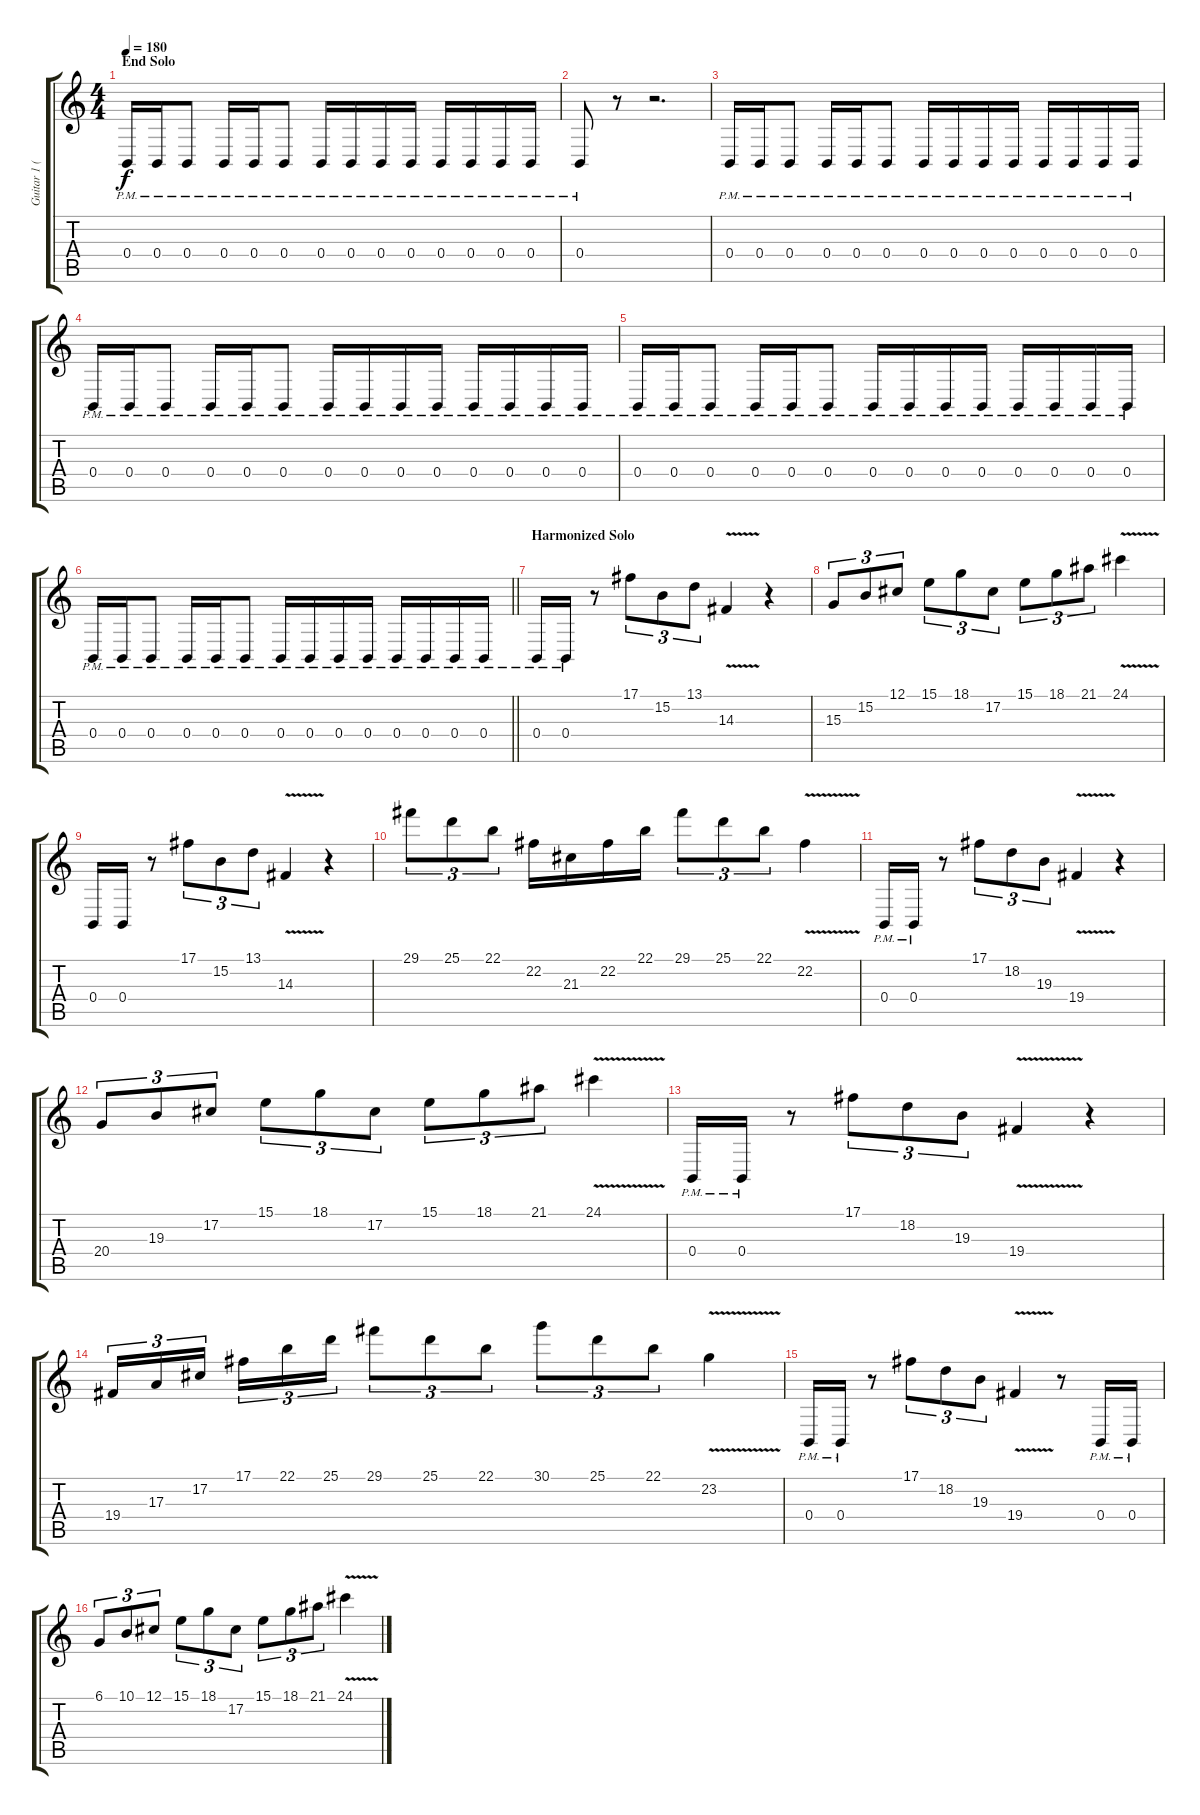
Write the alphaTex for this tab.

\track ("Guitar 1 (Right)" "Guitar 1 (") {solo instrument brightacousticpiano}
\staff {score tabs}
\tuning (Db4 Ab3 E3 B2 Gb2 B1) {hide}
\ts (4 4)
\section ("" "End Solo")
\tempo 170
\tempo 180
\clef g2
\ks c
0.4{pm}.16{dy f} 0.4{pm}.16 0.4{pm}.8 0.4{pm}.16 0.4{pm}.16 0.4{pm}.8 0.4{pm}.16 0.4{pm}.16 0.4{pm}.16 0.4{pm}.16 0.4{pm}.16 0.4{pm}.16 0.4{pm}.16 0.4{pm}.16 |
0.4{pm}.8 r.8 r.2{d} |
0.4{pm}.16 0.4{pm}.16 0.4{pm}.8 0.4{pm}.16 0.4{pm}.16 0.4{pm}.8 0.4{pm}.16 0.4{pm}.16 0.4{pm}.16 0.4{pm}.16 0.4{pm}.16 0.4{pm}.16 0.4{pm}.16 0.4{pm}.16 |
0.4{pm}.16 0.4{pm}.16 0.4{pm}.8 0.4{pm}.16 0.4{pm}.16 0.4{pm}.8 0.4{pm}.16 0.4{pm}.16 0.4{pm}.16 0.4{pm}.16 0.4{pm}.16 0.4{pm}.16 0.4{pm}.16 0.4{pm}.16 |
0.4{pm}.16 0.4{pm}.16 0.4{pm}.8 0.4{pm}.16 0.4{pm}.16 0.4{pm}.8 0.4{pm}.16 0.4{pm}.16 0.4{pm}.16 0.4{pm}.16 0.4{pm}.16 0.4{pm}.16 0.4{pm}.16 0.4{pm}.16 |
\barLineRight lightlight
0.4{pm}.16 0.4{pm}.16 0.4{pm}.8 0.4{pm}.16 0.4{pm}.16 0.4{pm}.8 0.4{pm}.16 0.4{pm}.16 0.4{pm}.16 0.4{pm}.16 0.4{pm}.16 0.4{pm}.16 0.4{pm}.16 0.4{pm}.16 |
\section ("" "Harmonized Solo")
0.4{pm}.16 0.4{pm}.16 r.8 17.1.8{tu (3 2)} 15.2.8{tu (3 2)} 13.1.8{tu (3 2)} 14.3{v}.4 r.4 |
15.3.8{tu (3 2)} 15.2.8{tu (3 2)} 12.1.8{tu (3 2)} 15.1.8{tu (3 2)} 18.1.8{tu (3 2)} 17.2.8{tu (3 2)} 15.1.8{tu (3 2)} 18.1.8{tu (3 2)} 21.1.8{tu (3 2)} 24.1{v}.4 |
0.4.16 0.4.16 r.8 17.1.8{tu (3 2)} 15.2.8{tu (3 2)} 13.1.8{tu (3 2)} 14.3{v}.4 r.4 |
29.1.8{tu (3 2)} 25.1.8{tu (3 2)} 22.1.8{tu (3 2)} 22.2.16 21.3.16 22.2.16 22.1.16 29.1.8{tu (3 2)} 25.1.8{tu (3 2)} 22.1.8{tu (3 2)} 22.2{v}.4 |
0.4{pm}.16 0.4{pm}.16 r.8 17.1.8{tu (3 2)} 18.2.8{tu (3 2)} 19.3.8{tu (3 2)} 19.4{v}.4 r.4 |
20.4.8{tu (3 2)} 19.3.8{tu (3 2)} 17.2.8{tu (3 2)} 15.1.8{tu (3 2)} 18.1.8{tu (3 2)} 17.2.8{tu (3 2)} 15.1.8{tu (3 2)} 18.1.8{tu (3 2)} 21.1.8{tu (3 2)} 24.1{v}.4 |
0.4{pm}.16 0.4{pm}.16 r.8 17.1.8{tu (3 2)} 18.2.8{tu (3 2)} 19.3.8{tu (3 2)} 19.4{v}.4 r.4 |
19.4.16{tu (3 2)} 17.3.16{tu (3 2)} 17.2.16{tu (3 2) beam splitsecondary} 17.1.16{tu (3 2)} 22.1.16{tu (3 2)} 25.1.16{tu (3 2)} 29.1.8{tu (3 2)} 25.1.8{tu (3 2)} 22.1.8{tu (3 2)} 30.1.8{tu (3 2)} 25.1.8{tu (3 2)} 22.1.8{tu (3 2)} 23.2{v}.4 |
0.4{pm}.16 0.4{pm}.16 r.8 17.1.8{tu (3 2)} 18.2.8{tu (3 2)} 19.3.8{tu (3 2)} 19.4{v}.4 r.8 0.4{pm}.16 0.4{pm}.16 |
6.1.8{tu (3 2)} 10.1.8{tu (3 2)} 12.1.8{tu (3 2)} 15.1.8{tu (3 2)} 18.1.8{tu (3 2)} 17.2.8{tu (3 2)} 15.1.8{tu (3 2)} 18.1.8{tu (3 2)} 21.1.8{tu (3 2)} 24.1{v}.4
